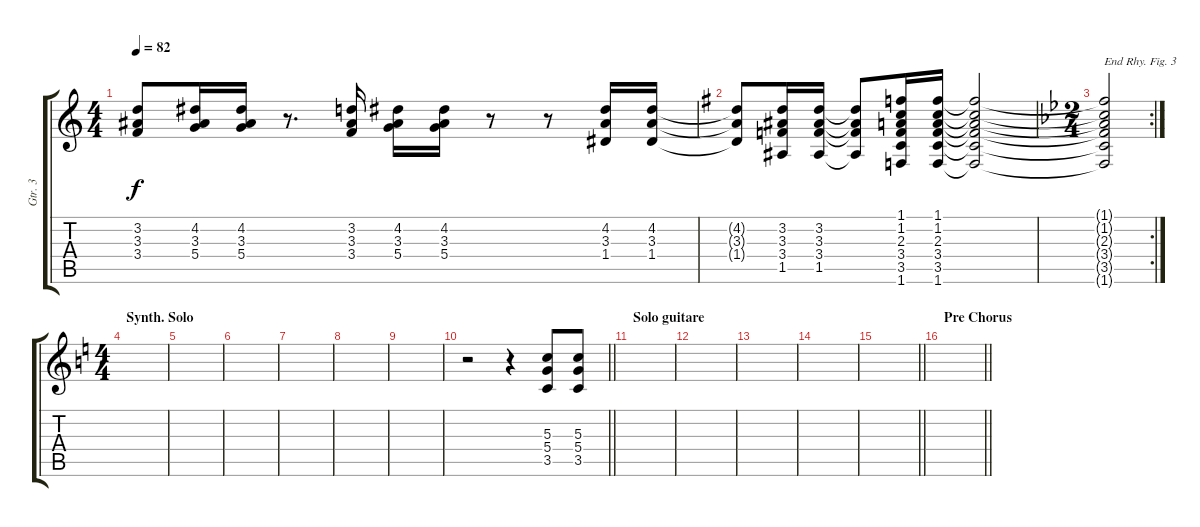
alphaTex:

\track ("Gtr. 3" "Gtr. 3") {instrument overdrivenguitar}
\staff {score tabs}
\tuning (E4 B3 G3 D3 A2 E2) {hide}
\ts (4 4)
\tempo 82
\clef g2
\ks c
(3.2 3.3 3.4).8{dy f} (4.2 3.3 5.4).16 (4.2 3.3 5.4).16 r.8{d} (3.2 3.3 3.4).16 (4.2 3.3 5.4).16 (4.2 3.3 5.4).16 r.8 r.8 (4.2 3.3 1.4).16 (4.2 3.3 1.4).16 |
\ks g
(4.2{t} 3.3{t} 1.4{t}).8 (3.2 3.3 3.4 1.5).16 (3.2 3.3 3.4 1.5).16 (3.2{t} 3.3{t} 3.4{t} 1.5{t}).8 (1.1 1.2 2.3 3.4 3.5 1.6).16 (1.1 1.2 2.3 3.4 3.5 1.6).16 (1.1{t} 1.2{t} 2.3{t} 3.4{t} 3.5{t} 1.6{t}).2 |
\rc 2
\ts (2 4)
\ks bb
(1.1{t} 1.2{t} 2.3{t} 3.4{t} 3.5{t} 1.6{t}).2{txt "End Rhy. Fig. 3"} |
\ts (4 4)
\section ("" "Synth. Solo")
\ks c
|
|
|
|
|
|
\barLineRight lightlight
r.2 r.4 (5.3 5.4 3.5).8 (5.3 5.4 3.5).8 |
\section ("" "Solo guitare")
|
|
|
|
\barLineRight lightlight
|
\section ("" "Pre Chorus")
\barLineRight lightlight
